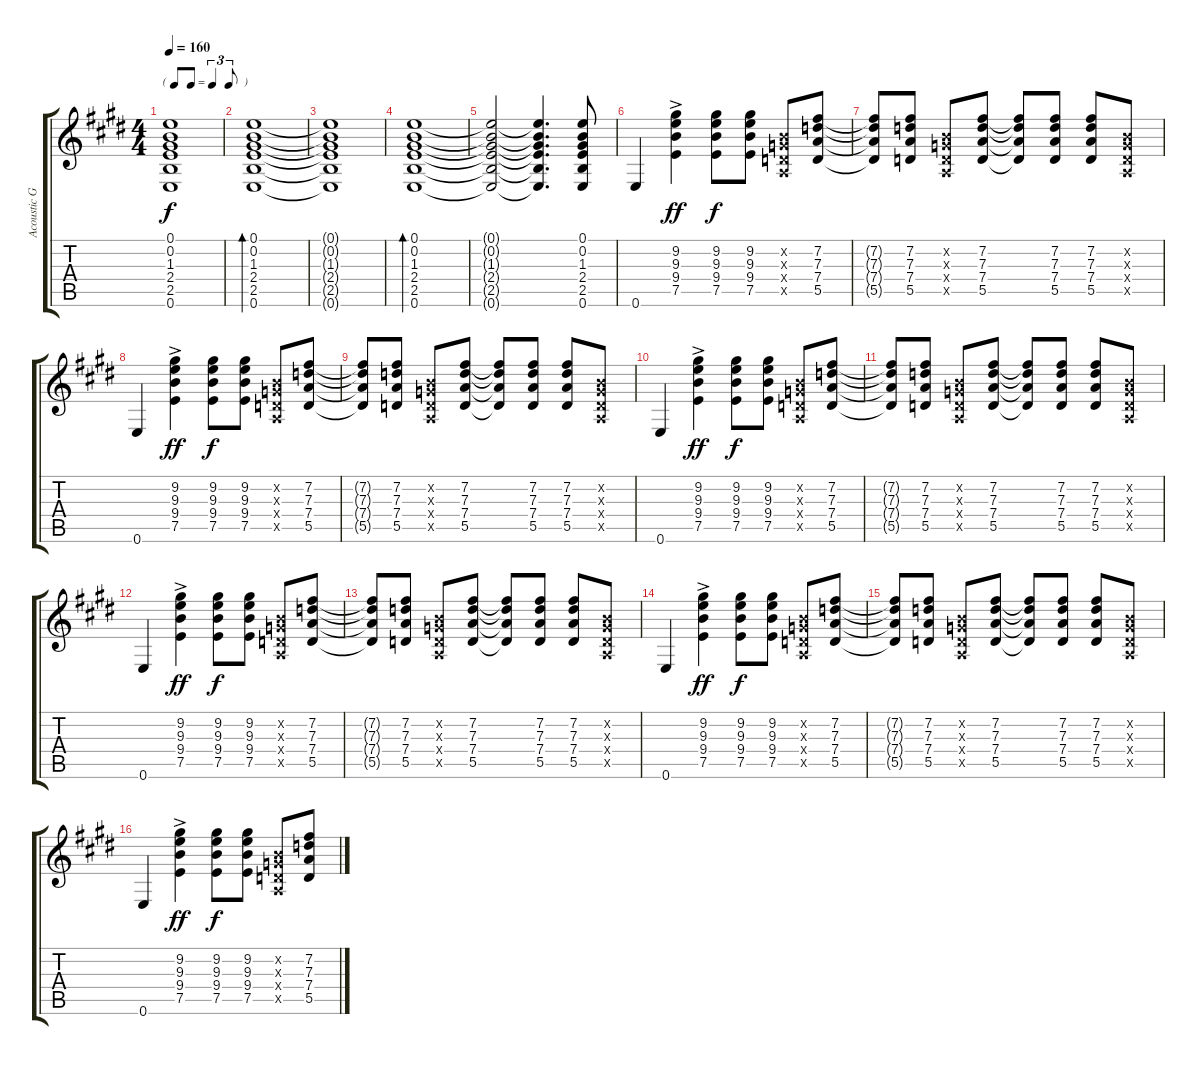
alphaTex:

\track ("Acoustic Guitar" "Acoustic G") {instrument acousticguitarsteel}
\staff {score tabs}
\tuning (E4 B3 G3 D3 A2 E2) {hide}
\ts (4 4)
\tf triplet8th
\tempo 160
\clef g2
\ks e
(0.1{t} 0.2{t} 1.3{t} 2.4{t} 2.5{t} 0.6{t}).1{dy f} |
(0.1 0.2 1.3 2.4 2.5 0.6).1{bd 120} |
(0.1{t} 0.2{t} 1.3{t} 2.4{t} 2.5{t} 0.6{t}).1 |
(0.1 0.2 1.3 2.4 2.5 0.6).1{bd 120} |
(0.1{t} 0.2{t} 1.3{t} 2.4{t} 2.5{t} 0.6{t}).2 (0.1{t} 0.2{t} 1.3{t} 2.4{t} 2.5{t} 0.6{t}).4{d} (0.1 0.2 1.3 2.4 2.5 0.6).8 |
0.6.4 (9.2{ac} 9.3{ac} 9.4{ac} 7.5{ac}).4{dy ff} (9.2 9.3 9.4 7.5).8{dy f} (9.2 9.3 9.4 7.5).8 (0.2{x} 0.3{x} 0.4{x} 0.5{x}).8 (7.2 7.3 7.4 5.5).8 |
(7.2{t} 7.3{t} 7.4{t} 5.5{t}).8 (7.2 7.3 7.4 5.5).8 (0.2{x} 0.3{x} 0.4{x} 0.5{x}).8 (7.2 7.3 7.4 5.5).8 (7.2{t} 7.3{t} 7.4{t} 5.5{t}).8 (7.2 7.3 7.4 5.5).8 (7.2 7.3 7.4 5.5).8 (0.2{x} 0.3{x} 0.4{x} 0.5{x}).8 |
0.6.4 (9.2{ac} 9.3{ac} 9.4{ac} 7.5{ac}).4{dy ff} (9.2 9.3 9.4 7.5).8{dy f} (9.2 9.3 9.4 7.5).8 (0.2{x} 0.3{x} 0.4{x} 0.5{x}).8 (7.2 7.3 7.4 5.5).8 |
(7.2{t} 7.3{t} 7.4{t} 5.5{t}).8 (7.2 7.3 7.4 5.5).8 (0.2{x} 0.3{x} 0.4{x} 0.5{x}).8 (7.2 7.3 7.4 5.5).8 (7.2{t} 7.3{t} 7.4{t} 5.5{t}).8 (7.2 7.3 7.4 5.5).8 (7.2 7.3 7.4 5.5).8 (0.2{x} 0.3{x} 0.4{x} 0.5{x}).8 |
0.6.4 (9.2{ac} 9.3{ac} 9.4{ac} 7.5{ac}).4{dy ff} (9.2 9.3 9.4 7.5).8{dy f} (9.2 9.3 9.4 7.5).8 (0.2{x} 0.3{x} 0.4{x} 0.5{x}).8 (7.2 7.3 7.4 5.5).8 |
(7.2{t} 7.3{t} 7.4{t} 5.5{t}).8 (7.2 7.3 7.4 5.5).8 (0.2{x} 0.3{x} 0.4{x} 0.5{x}).8 (7.2 7.3 7.4 5.5).8 (7.2{t} 7.3{t} 7.4{t} 5.5{t}).8 (7.2 7.3 7.4 5.5).8 (7.2 7.3 7.4 5.5).8 (0.2{x} 0.3{x} 0.4{x} 0.5{x}).8 |
0.6.4 (9.2{ac} 9.3{ac} 9.4{ac} 7.5{ac}).4{dy ff} (9.2 9.3 9.4 7.5).8{dy f} (9.2 9.3 9.4 7.5).8 (0.2{x} 0.3{x} 0.4{x} 0.5{x}).8 (7.2 7.3 7.4 5.5).8 |
(7.2{t} 7.3{t} 7.4{t} 5.5{t}).8 (7.2 7.3 7.4 5.5).8 (0.2{x} 0.3{x} 0.4{x} 0.5{x}).8 (7.2 7.3 7.4 5.5).8 (7.2{t} 7.3{t} 7.4{t} 5.5{t}).8 (7.2 7.3 7.4 5.5).8 (7.2 7.3 7.4 5.5).8 (0.2{x} 0.3{x} 0.4{x} 0.5{x}).8 |
0.6.4 (9.2{ac} 9.3{ac} 9.4{ac} 7.5{ac}).4{dy ff} (9.2 9.3 9.4 7.5).8{dy f} (9.2 9.3 9.4 7.5).8 (0.2{x} 0.3{x} 0.4{x} 0.5{x}).8 (7.2 7.3 7.4 5.5).8 |
(7.2{t} 7.3{t} 7.4{t} 5.5{t}).8 (7.2 7.3 7.4 5.5).8 (0.2{x} 0.3{x} 0.4{x} 0.5{x}).8 (7.2 7.3 7.4 5.5).8 (7.2{t} 7.3{t} 7.4{t} 5.5{t}).8 (7.2 7.3 7.4 5.5).8 (7.2 7.3 7.4 5.5).8 (0.2{x} 0.3{x} 0.4{x} 0.5{x}).8 |
0.6.4 (9.2{ac} 9.3{ac} 9.4{ac} 7.5{ac}).4{dy ff} (9.2 9.3 9.4 7.5).8{dy f} (9.2 9.3 9.4 7.5).8 (0.2{x} 0.3{x} 0.4{x} 0.5{x}).8 (7.2 7.3 7.4 5.5).8
